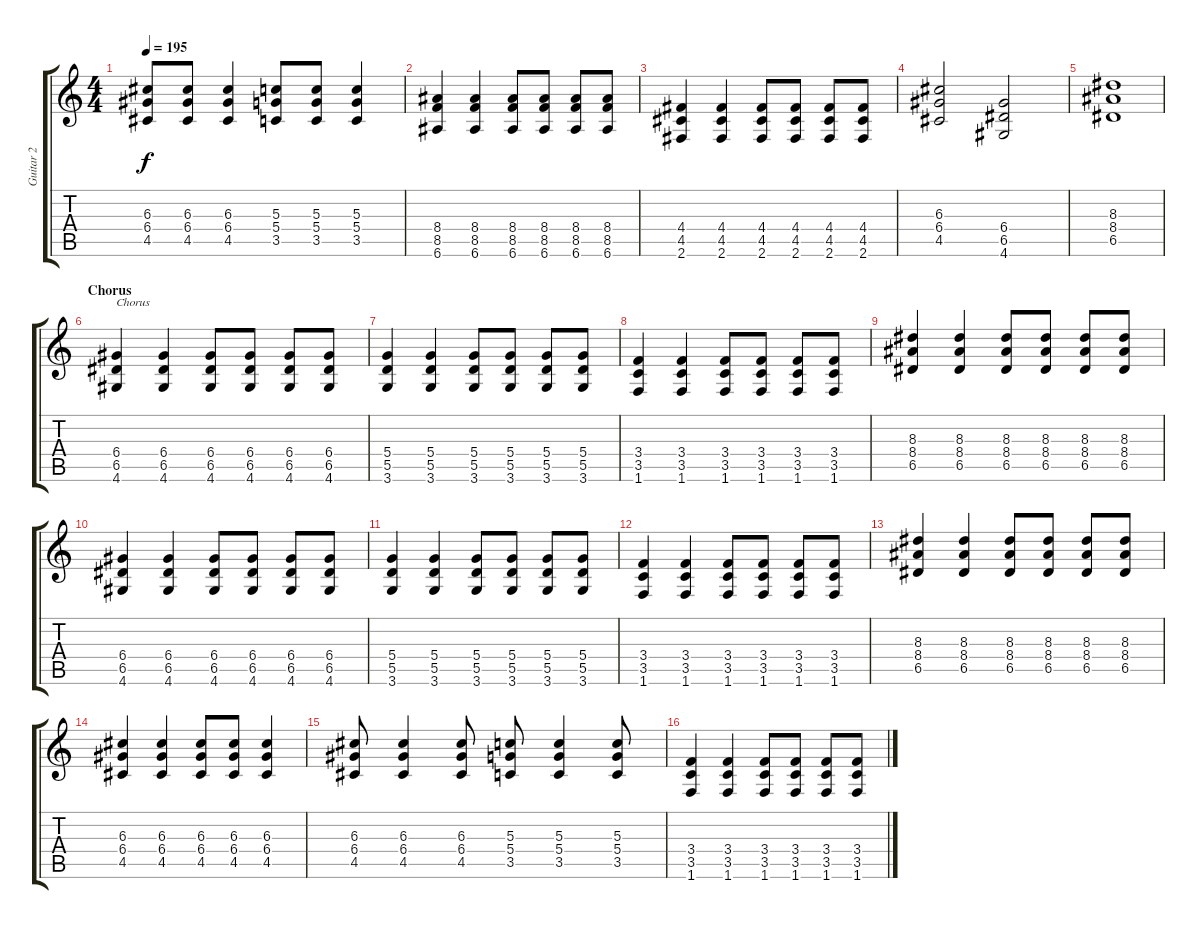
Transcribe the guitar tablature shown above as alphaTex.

\track ("Guitar 2" "Guitar 2") {instrument distortionguitar}
\staff {score tabs}
\tuning (E4 B3 G3 D3 A2 E2) {hide}
\ts (4 4)
\tempo 195
\clef g2
\ks c
(6.3 6.4 4.5).8{dy f} (6.3 6.4 4.5).8 (6.3 6.4 4.5).4 (5.3 5.4 3.5).8 (5.3 5.4 3.5).8 (5.3 5.4 3.5).4 |
(8.4 8.5 6.6).4 (8.4 8.5 6.6).4 (8.4 8.5 6.6).8 (8.4 8.5 6.6).8 (8.4 8.5 6.6).8 (8.4 8.5 6.6).8 |
(4.4 4.5 2.6).4 (4.4 4.5 2.6).4 (4.4 4.5 2.6).8 (4.4 4.5 2.6).8 (4.4 4.5 2.6).8 (4.4 4.5 2.6).8 |
(6.3 6.4 4.5).2 (6.4 6.5 4.6).2 |
(8.3 8.4 6.5).1 |
\section ("" "Chorus")
(6.4 6.5 4.6).4{txt "Chorus"} (6.4 6.5 4.6).4 (6.4 6.5 4.6).8 (6.4 6.5 4.6).8 (6.4 6.5 4.6).8 (6.4 6.5 4.6).8 |
(5.4 5.5 3.6).4 (5.4 5.5 3.6).4 (5.4 5.5 3.6).8 (5.4 5.5 3.6).8 (5.4 5.5 3.6).8 (5.4 5.5 3.6).8 |
(3.4 3.5 1.6).4 (3.4 3.5 1.6).4 (3.4 3.5 1.6).8 (3.4 3.5 1.6).8 (3.4 3.5 1.6).8 (3.4 3.5 1.6).8 |
(8.3 8.4 6.5).4 (8.3 8.4 6.5).4 (8.3 8.4 6.5).8 (8.3 8.4 6.5).8 (8.3 8.4 6.5).8 (8.3 8.4 6.5).8 |
(6.4 6.5 4.6).4 (6.4 6.5 4.6).4 (6.4 6.5 4.6).8 (6.4 6.5 4.6).8 (6.4 6.5 4.6).8 (6.4 6.5 4.6).8 |
(5.4 5.5 3.6).4 (5.4 5.5 3.6).4 (5.4 5.5 3.6).8 (5.4 5.5 3.6).8 (5.4 5.5 3.6).8 (5.4 5.5 3.6).8 |
(3.4 3.5 1.6).4 (3.4 3.5 1.6).4 (3.4 3.5 1.6).8 (3.4 3.5 1.6).8 (3.4 3.5 1.6).8 (3.4 3.5 1.6).8 |
(8.3 8.4 6.5).4 (8.3 8.4 6.5).4 (8.3 8.4 6.5).8 (8.3 8.4 6.5).8 (8.3 8.4 6.5).8 (8.3 8.4 6.5).8 |
(6.3 6.4 4.5).4 (6.3 6.4 4.5).4 (6.3 6.4 4.5).8 (6.3 6.4 4.5).8 (6.3 6.4 4.5).4 |
(6.3 6.4 4.5).8 (6.3 6.4 4.5).4 (6.3 6.4 4.5).8 (5.3 5.4 3.5).8 (5.3 5.4 3.5).4 (5.3 5.4 3.5).8 |
(3.4 3.5 1.6).4 (3.4 3.5 1.6).4 (3.4 3.5 1.6).8 (3.4 3.5 1.6).8 (3.4 3.5 1.6).8 (3.4 3.5 1.6).8
